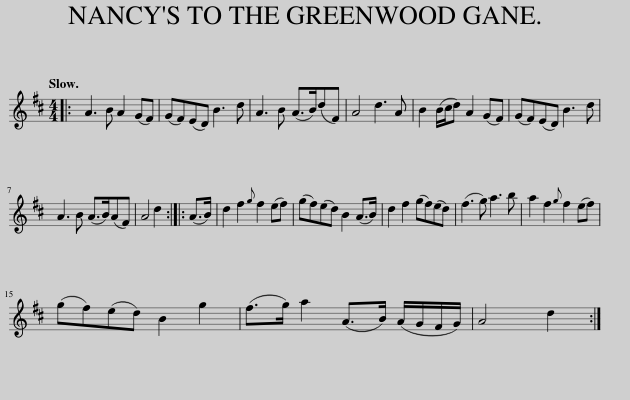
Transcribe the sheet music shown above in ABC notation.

X:1
L:1/8
Q:1/4=120
M:4/4
I:linebreak $
K:D
V:1 treble
V:1
|: A3 B A2 (GF) | (GF)(ED) B3 d | A3 B (A>B)(dF) | A4 d3 A | B2 (B/c/d) A2 (GF) | %5
 (GF)(ED) B3 d |$ A3 B (A>B)(AF) | A4 d2 :: (A>B) | d2 f2{g} f2 (ef) | %10
 (gf)(ed) B2 (A>B) | d2 f2 (gf)(ed) | (f3 g) a3 b | a2 f2{g} f2 (ef) |$ (gf)(ed) B2 g2 | %15
 (f>g) a2 (A>B) (A/G/F/G/) | A4 d2 :| %17
